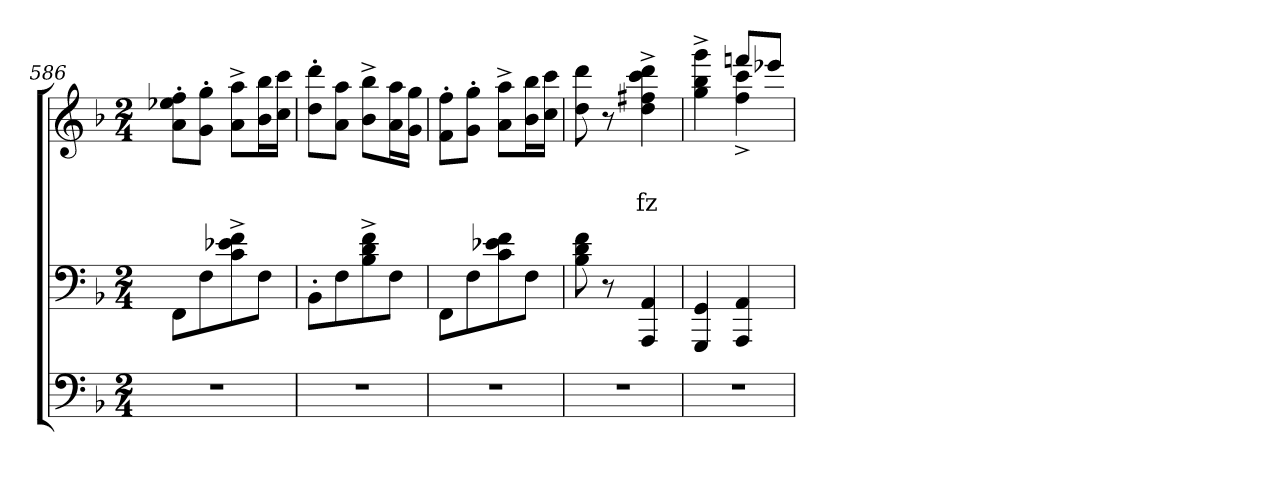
**kern	**kern	**kern	**text	**text
*part3	*part2	*part1	*part1	*part1
*staff3	*staff2	*staff1	*staff1	*staff1
*clefF4	*clefF4	*clefG2	*	*
*k[b-]	*k[b-]	*k[b-]	*	*
*M2/4	*M2/4	*M2/4	*	*
=586	=586	=586	=586	=586
2r	8FFL	8ff'> 8ee-X'> 8a'>L	.	.
.	8F	8gg'> 8g'>J	.	.
.	8f^> 8e-X^> 8c^>	8aa^> 8a^>L	.	.
.	8FJ	16bb- 16b-L	.	.
.	.	16ccc 16ccJJ	.	.
=587	=587	=587	=587	=587
2r	8BB-'>L	8ddd'> 8dd'>L	.	.
.	8F	8aa 8aJ	.	.
.	8f^> 8d^> 8B-^>	8bb-^> 8b-^>L	.	.
.	8FJ	16aa 16aL	.	.
.	.	16gg 16gJJ	.	.
=588	=588	=588	=588	=588
2r	8FFL	8ff'> 8f'>L	.	.
.	8F	8gg'> 8g'>J	.	.
.	8f 8e-X 8c	8aa^> 8a^>L	.	.
.	8FJ	16bb- 16b-L	.	.
.	.	16ccc 16ccJJ	.	.
=589	=589	=589	=589	=589
2r	8f 8d 8B-	8ddd 8dd	.	.
.	8r	8r	.	.
.	4AA 4AAA	4ddd^> 4ccc^> 4ff#X^> 4dd^>	.	fz
=590	=590	=590	=590	=590
*	*	*^	*	*
2r	4GG 4GGG	4ryy	4ggg^> 4bb-^> 4gg^>	.	.
.	4AA 4AAA	8fffnL	4ccc^> 4ff^>	.	.
.	.	8eee-XJ	.	.	.
*	*	*v	*v	*	*
=	=	=	=	=
*-	*-	*-	*-	*-
